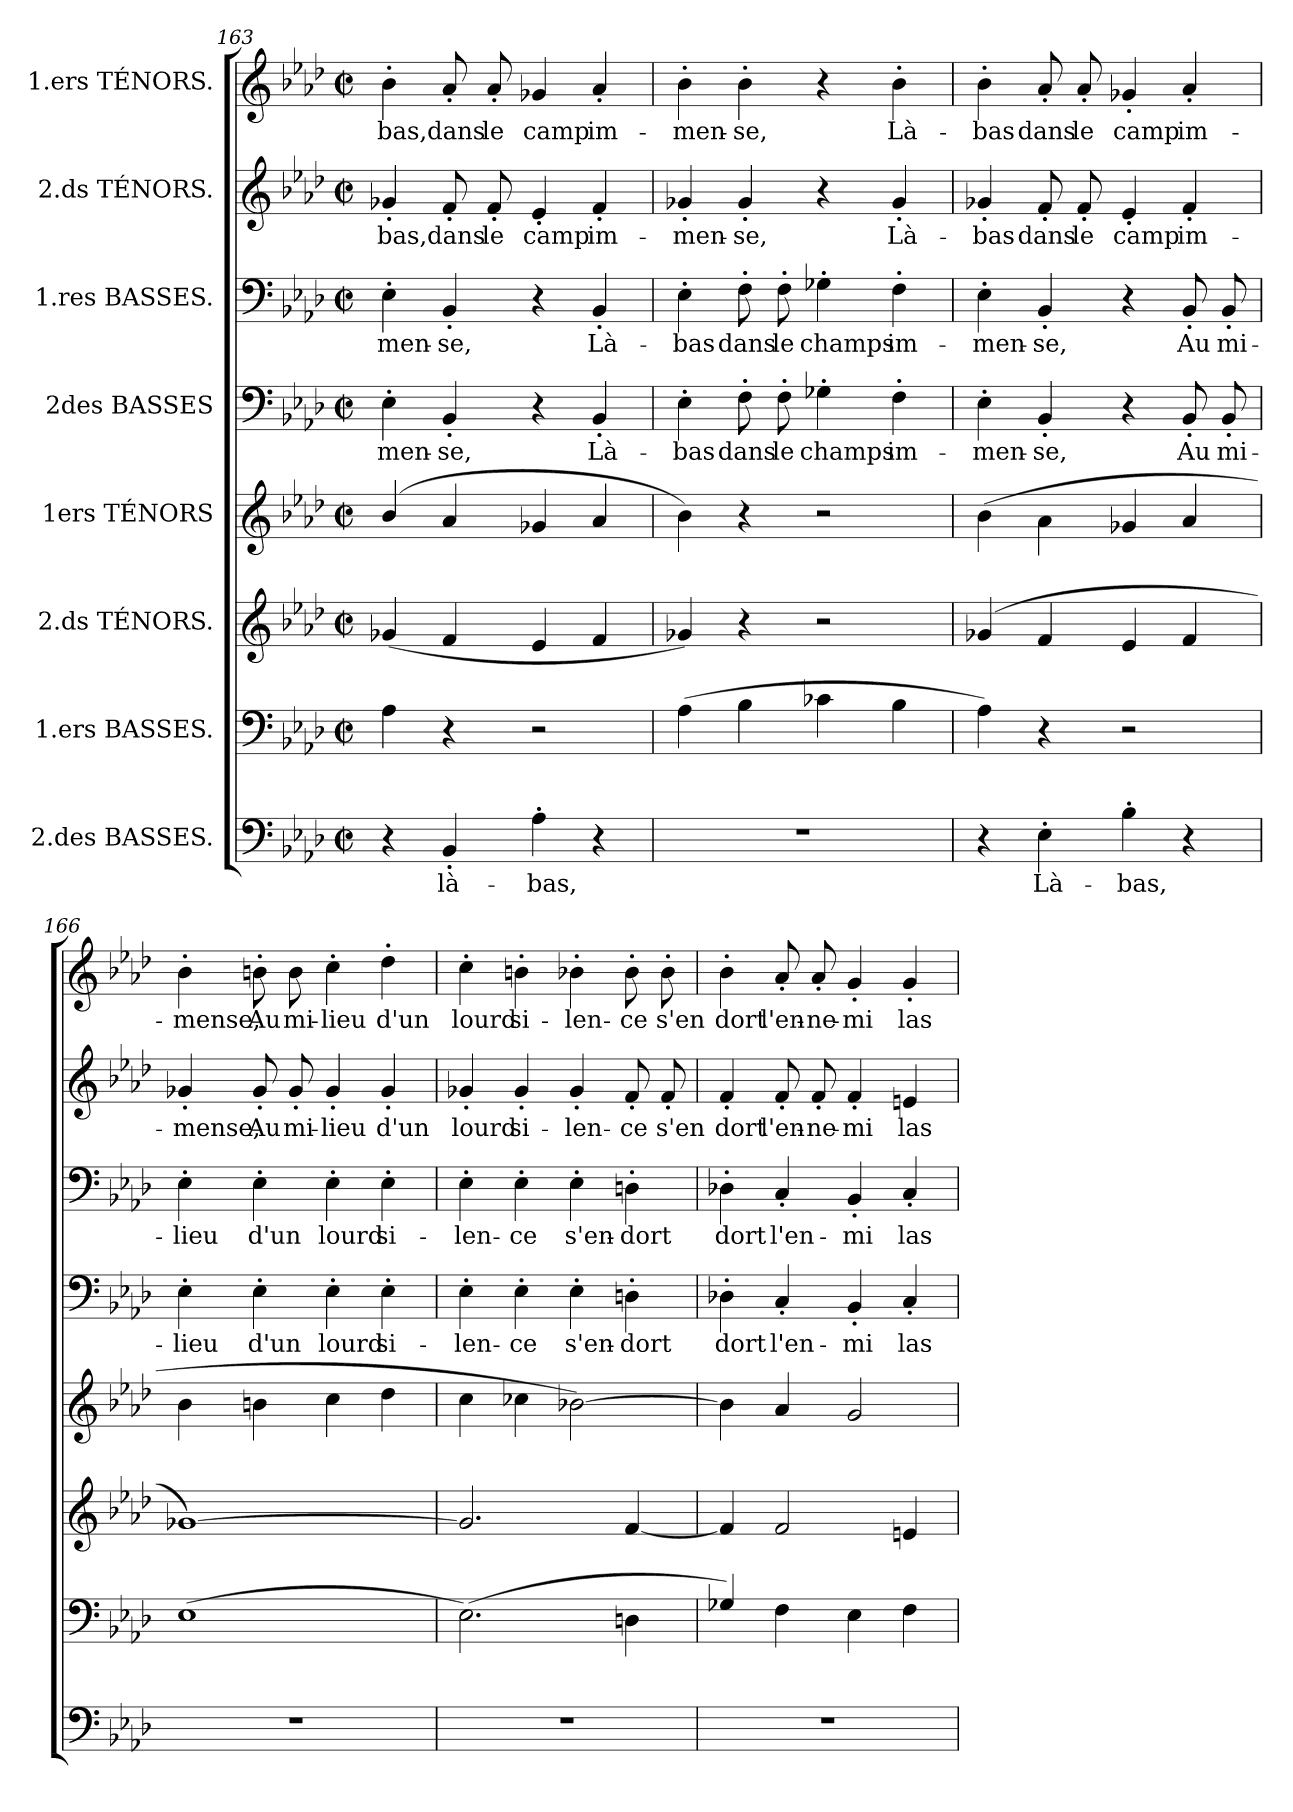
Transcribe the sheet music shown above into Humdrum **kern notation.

**kern	**text	**kern	**kern	**kern	**kern	**text	**kern	**text	**kern	**text	**kern	**text
*part8	*part8	*part7	*part6	*part5	*part4	*part4	*part3	*part3	*part2	*part2	*part1	*part1
*staff8	*staff8	*staff7	*staff6	*staff5	*staff4	*staff4	*staff3	*staff3	*staff2	*staff2	*staff1	*staff1
*I"2.des BASSES.	*	*I"1.ers BASSES.	*I"2.ds TÉNORS.	*I"1ers TÉNORS	*I"2des BASSES	*	*I"1.res BASSES.	*	*I"2.ds TÉNORS.	*	*I"1.ers TÉNORS.	*
*clefF4	*	*clefF4	*clefG2	*clefG2	*clefF4	*	*clefF4	*	*clefG2	*	*clefG2	*
*	*	*	*ITrd7c12	*ITrd7c12	*	*	*	*	*ITrd7c12	*	*ITrd7c12	*
*k[b-e-a-d-]	*	*k[b-e-a-d-]	*k[b-e-a-d-]	*k[b-e-a-d-]	*k[b-e-a-d-]	*	*k[b-e-a-d-]	*	*k[b-e-a-d-]	*	*k[b-e-a-d-]	*
*M2/2	*	*M2/2	*M2/2	*M2/2	*M2/2	*	*M2/2	*	*M2/2	*	*M2/2	*
*met(c|)	*	*met(c|)	*met(c|)	*met(c|)	*met(c|)	*	*met(c|)	*	*met(c|)	*	*met(c|)	*
=163	=163	=163	=163	=163	=163	=163	=163	=163	=163	=163	=163	=163
4r	.	4A-\	(4G-X/	(4B-/	4E-'\	-men-	4E-'\	-men-	4G-X'/	-bas,	4B-'\	-bas,
4BB-'/	là-	4r	4F/	4A-/	4BB-'/	-se,	4BB-'/	-se,	8F'/	dans	8A-'/	dans
.	.	.	.	.	.	.	.	.	8F'/	le	8A-'/	le
4A-'\	-bas,	2r	4E-/	4G-X/	4r	.	4r	.	4E-'/	camp	4G-X/	camp
4r	.	.	4F/	4A-/	4BB-'/	Là-	4BB-'/	Là-	4F'/	im-	4A-'/	im-
!!LO:LB:g=z
=164	=164	=164	=164	=164	=164	=164	=164	=164	=164	=164	=164	=164
1r	.	(4A-\	4G-X/)	4B-\)	4E-'\	-bas	4E-'\	-bas	4G-X'/	-men-	4B-'\	-men-
.	.	4B-\	4r	4r	8F'\	dans	8F'\	dans	4G-'/	-se,	4B-'\	-se,
.	.	.	.	.	8F'\	le	8F'\	le	.	.	.	.
.	.	4c-X\	2r	2r	4G-X'\	champs	4G-X'\	champs	4r	.	4r	.
.	.	4B-\	.	.	4F'\	im-	4F'\	im-	4G-'/	Là-	4B-'\	Là-
=165	=165	=165	=165	=165	=165	=165	=165	=165	=165	=165	=165	=165
4r	.	4A-\)	(4G-X/	(4B-\	4E-'\	-men-	4E-'\	-men-	4G-X'/	-bas	4B-'\	-bas
4E-'\	Là-	4r	4F/	4A-\	4BB-'/	-se,	4BB-'/	-se,	8F'/	dans	8A-'/	dans
.	.	.	.	.	.	.	.	.	8F'/	le	8A-'/	le
4B-'\	-bas,	2r	4E-/	4G-X/	4r	.	4r	.	4E-'/	camp	4G-X'/	camp
4r	.	.	4F/	4A-/	8BB-'/	Au	8BB-'/	Au	4F'/	im-	4A-'/	im-
.	.	.	.	.	8BB-'/	mi-	8BB-'/	mi-	.	.	.	.
=166	=166	=166	=166	=166	=166	=166	=166	=166	=166	=166	=166	=166
1r	.	(1E-\	[1G-X\)	4B-\	4E-'\	-lieu	4E-'\	-lieu	4G-X'/	-mense,	4B-'\	-mense,
.	.	.	.	4Bn\	4E-'\	d'un	4E-'\	d'un	8G-'/	Au	8Bn'\	Au
.	.	.	.	.	.	.	.	.	8G-'/	mi-	8B\	mi-
.	.	.	.	4c\	4E-'\	lourd	4E-'\	lourd	4G-'/	-lieu	4c'\	-lieu
.	.	.	.	4d-\	4E-'\	si-	4E-'\	si-	4G-'/	d'un	4d-'\	d'un
=167	=167	=167	=167	=167	=167	=167	=167	=167	=167	=167	=167	=167
1r	.	(2.E-\)	2.G-/]	4c\	4E-'\	-len-	4E-'\	-len-	4G-X'/	lourd	4c'\	lourd
.	.	.	.	4c-X\	4E-'\	-ce	4E-'\	-ce	4G-'/	si-	4Bn'\	si-
.	.	.	.	[2B-X\)	4E-'\	s'en-	4E-'\	s'en-	4G-'/	-len-	4B-X'\	-len-
.	.	4Dn\	[4F/	.	4Dn'\	-dort	4Dn'\	-dort	8F'/	-ce	8B-'\	-ce
.	.	.	.	.	.	.	.	.	8F'/	s'en	8B-'\	s'en
!!LO:PB:g=z
=168	=168	=168	=168	=168	=168	=168	=168	=168	=168	=168	=168	=168
1r	.	4G-X/)	4F/]	4B-\]	4D-X'\	dort	4D-X'\	dort	4F'/	dort	4B-'\	dort
.	.	4F\	2F/	4A-/	4C'/	l'en-	4C'/	l'en-	8F'/	l'en-	8A-'/	l'en-
.	.	.	.	.	.	.	.	.	8F'/	-ne-	8A-'/	-ne-
.	.	4E-\	.	2G/	4BB-'/	-mi	4BB-'/	-mi	4F'/	-mi	4G'/	-mi
.	.	4F\	4En/	.	4C'/	las-	4C'/	las-	4En/	las-	4G'/	las-
=	=	=	=	=	=	=	=	=	=	=	=	=
*-	*-	*-	*-	*-	*-	*-	*-	*-	*-	*-	*-	*-
